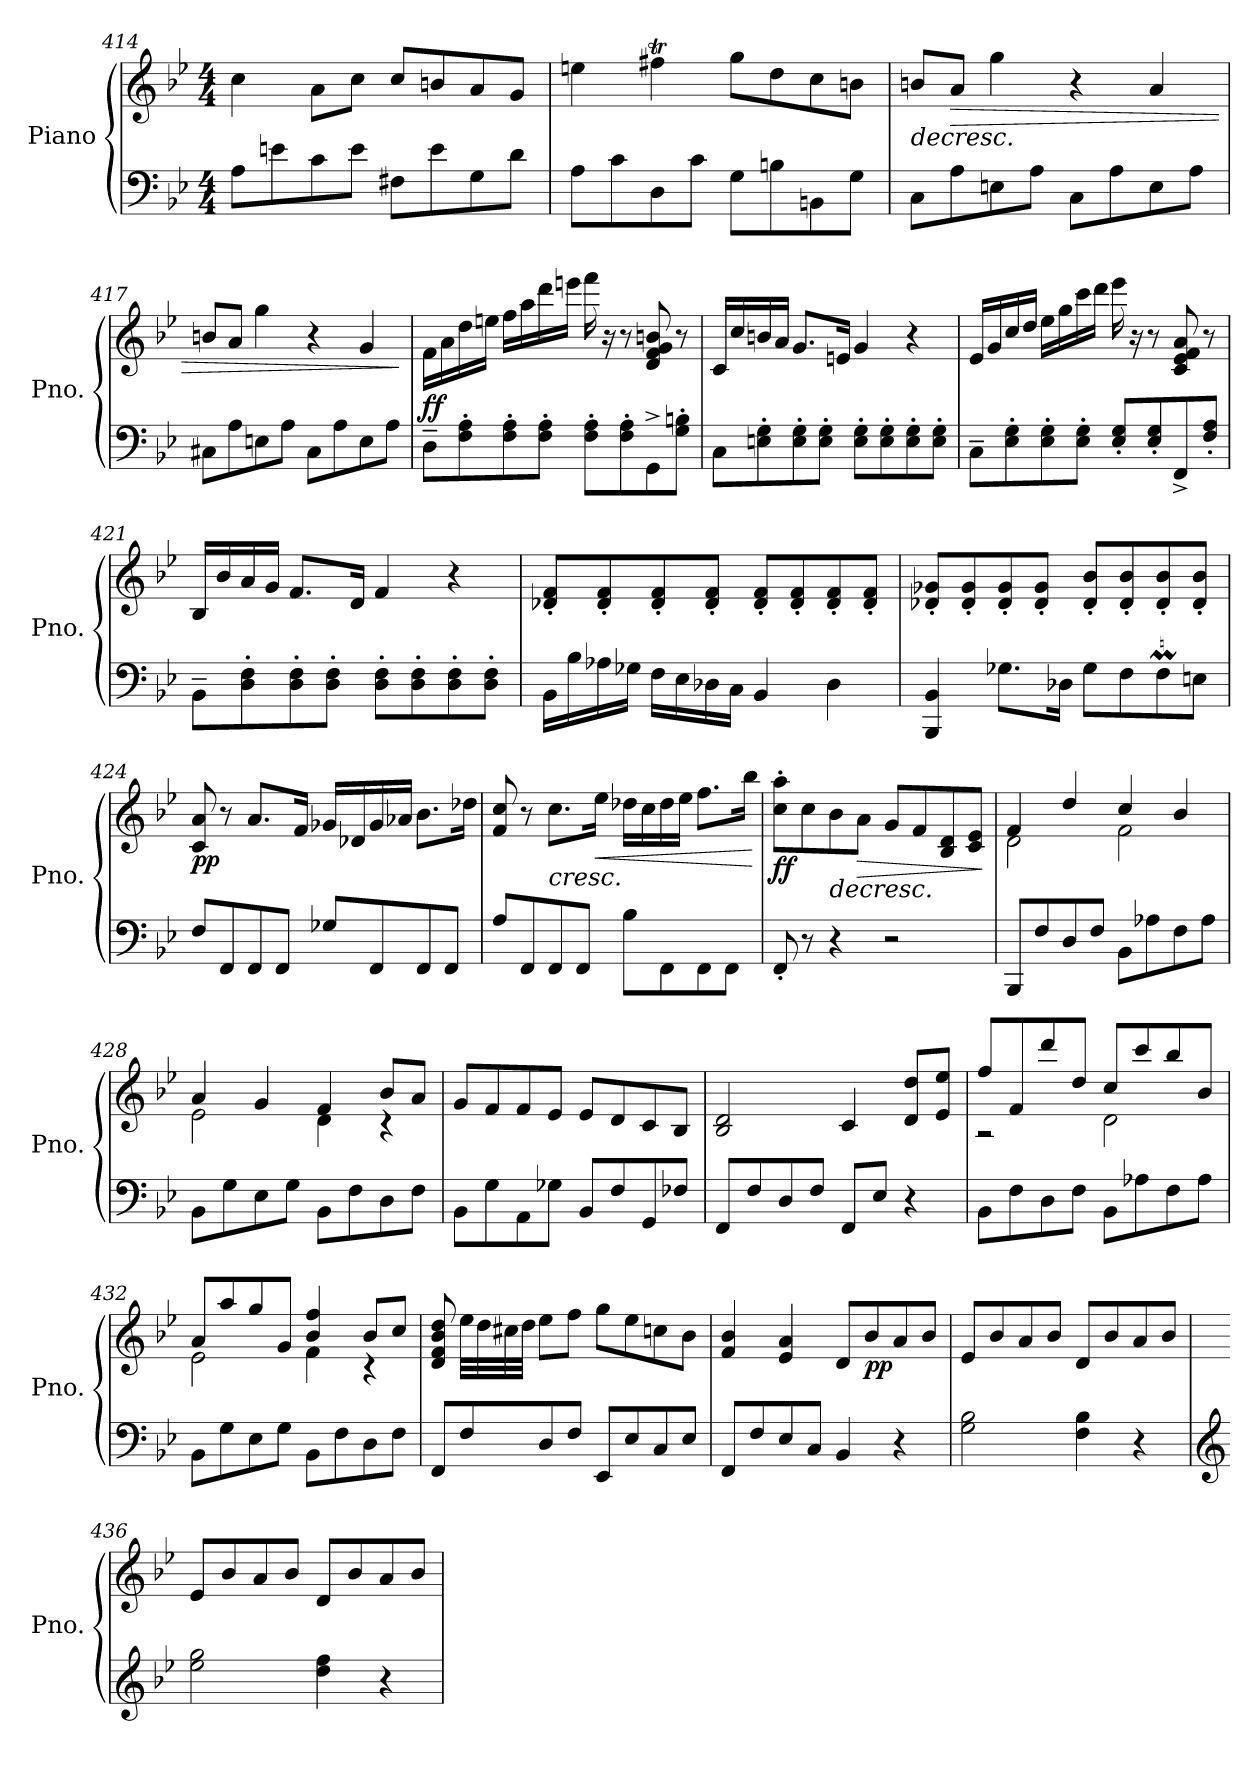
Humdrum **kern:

**kern	**kern	**dynam
*part1	*part1	*part1
*staff2	*staff1	*staff1/2
*I"Piano	*	*
*I'Pno.	*	*
!!LO:LB:g=z
*clefF4	*clefG2	*
*k[b-e-]	*k[b-e-]	*
*M4/4	*M4/4	*
=414	=414	=414
8A\L	4cc\	.
8en\	.	.
8c\	8a\L	.
8e\J	8cc\J	.
8F#X\L	8cc/L	.
8e\	8bn/	.
8G\	8a/	.
8d\J	8g/J	.
=415	=415	=415
8A\L	4een\	.
8c\	.	.
8D\	4ff#Xt\	.
8c\J	.	.
8G\L	8gg\L	.
8Bn\	8dd\	.
8BBn\	8cc\	.
8G\J	8bn\J	.
=416	=416	=416
!	!	!LO:HP:b
8C\L	8bn/L	>
!	!	!LO:HP:b
8A\	8a/J	>
8En\	4gg\	.
8A\J	.	.
8C\L	4r	.
8A\	.	.
8E\	4a/	.
8A\J	.	.
=417	=417	=417
8C#X\L	8bn/L	.
8A\	8a/J	.
8En\	4gg\	.
8A\J	.	.
8C#\L	4r	.
8A\	.	.
8E\	4g/	.
8A\J	.	.
.	.	] ]
=418	=418	=418
!	!	!LO:DY:a=2
!	!	!LO:DY:n=1:a=2
8D~\L	16f\LL	f f
.	16a\	.
8F\' 8A\'	16dd\	.
.	16een\JJ	.
8F\' 8A\'	16ff\LL	.
.	16aa\	.
8F\' 8A\'J	16ddd\	.
.	16eeen\JJ	.
8F\' 8A\'L	16fff\	.
.	16r	.
8F\' 8A\'	8r	.
8GG^\	8d/ 8f/ 8g/ 8bn/	.
8G\' 8Bn\'J	8r	.
!!LO:LB:g=z
=419	=419	=419
8C\L	16c/LL	.
.	16cc/	.
8En\' 8G\'	16bn/	.
.	16a/JJ	.
8E\' 8G\'	8.g/L	.
8E\' 8G\'J	.	.
.	16en/Jk	.
8E\' 8G\'L	4g/	.
8E\' 8G\'	.	.
8E\' 8G\'	4r	.
8E\' 8G\'J	.	.
=420	=420	=420
8C~\L	16e-/LL	.
.	16g/	.
8E-\' 8G\'	16cc/	.
.	16dd/JJ	.
8E-\' 8G\'	16ee-\LL	.
.	16gg\	.
8E-\' 8G\'J	16ccc\	.
.	16ddd\JJ	.
8E-/' 8G/'L	16eee-\	.
.	16r	.
8E-/' 8G/'	8r	.
8FF^/	8c/ 8e-/ 8f/ 8a/	.
8F/' 8A/'J	8r	.
=421	=421	=421
8BB-~\L	16B-/LL	.
.	16b-/	.
8D\' 8F\'	16a/	.
.	16g/JJ	.
8D\' 8F\'	8.f/L	.
8D\' 8F\'J	.	.
.	16d/Jk	.
8D\' 8F\'L	4f/	.
8D\' 8F\'	.	.
8D\' 8F\'	4r	.
8D\' 8F\'J	.	.
=422	=422	=422
16BB-\LL	8d-X/' 8f/'L	.
16B-\	.	.
16A-X\	8d-/' 8f/'	.
16G-X\JJ	.	.
16F\LL	8d-/' 8f/'	.
16E-\	.	.
16D-X\	8d-/' 8f/'J	.
16C\JJ	.	.
4BB-/	8d-/' 8f/'L	.
.	8d-/' 8f/'	.
4D-\	8d-/' 8f/'	.
.	8d-/' 8f/'J	.
!!LO:PB:g=z
=423	=423	=423
4BBB-/ 4BB-/	8d-X/' 8g-X/'L	.
.	8d-/' 8g-/'	.
8.G-X\L	8d-/' 8g-/'	.
.	8d-/' 8g-/'J	.
16D-X\Jk	.	.
8G-\L	8d-/' 8b-/'L	.
8F\	8d-/' 8b-/'	.
8FM\	8d-/' 8b-/'	.
8En\J	8d-/' 8b-/'J	.
=424	=424	=424
!	!	!LO:DY:b
!	!	!LO:DY:n=1:b
8F/L	8c/ 8a/	p p
8FF/	8r	.
8FF/	8.a/L	.
8FF/J	.	.
.	16f/Jk	.
8G-X/L	16g-X/LL	.
.	16d-X/	.
8FF/	16g-/	.
.	16a-X/JJ	.
8FF/	8.b-\L	.
8FF/J	.	.
.	16dd-X\Jk	.
=425	=425	=425
8A/L	8f/ 8cc/	.
8FF/	8r	.
!	!	!LO:HP:b
8FF/	8.cc\L	<
8FF/J	.	.
!	!	!LO:HP:b
.	16ee-\Jk	<
8B-\L	16dd-X\LL	.
.	16cc\	.
8FF\	16dd-\	.
.	16ee-\JJ	.
8FF\	8.ff\L	.
8FF\J	.	.
.	16bb-\Jk	.
.	.	[ [
=426	=426	=426
!	!	!LO:DY:b
!	!	!LO:DY:n=1:b
8FF'/	8cc\' 8aa\'L	f f
8r	8cc\	.
!	!	!LO:HP:b
4r	8b-\	>
!	!	!LO:HP:b
.	8a\J	>
2r	8g/L	.
.	8f/	.
.	8B-/ 8d/	.
.	8c/ 8e-/J	.
.	.	] ]
!!LO:LB:g=z
=427	=427	=427
*	*^	*
!	!	!	!LO:DY:b
!	!	!	!LO:DY:n=1:b
8BBB-/L	4f/	2d\	mp mp
8F/	.	.	.
8D/	4dd/	.	.
8F/J	.	.	.
8BB-\L	4cc/	2f\	.
8A-X\	.	.	.
8F\	4b-/	.	.
8A-\J	.	.	.
=428	=428	=428	=428
8BB-\L	4a/	2e-\	.
8G\	.	.	.
8E-\	4g/	.	.
8G\J	.	.	.
8BB-\L	4f/	4d\	.
8F\	.	.	.
8D\	8b-/L	4r	.
8F\J	8a/J	.	.
*	*v	*v	*
=429	=429	=429
8BB-\L	8g/L	.
8G\	8f/	.
8AA\	8f/	.
8G-X\J	8e-/J	.
8BB-/L	8e-/L	.
8F/	8d/	.
8GG/	8c/	.
8F-X/J	8B-/J	.
=430	=430	=430
8FF/L	2B-/ 2d/	.
8F/	.	.
8D/	.	.
8F/J	.	.
8FF/L	4c/	.
8E-/J	.	.
4r	8d/ 8dd/L	.
.	8e-/ 8ee-/J	.
=431	=431	=431
*	*^	*
8BB-\L	8ff/L	2r	.
8F\	8f/	.	.
8D\	8ddd/	.	.
8F\J	8dd/J	.	.
8BB-\L	8cc/L	2d\	.
8A-X\	8ccc/	.	.
8F\	8bb-/	.	.
8A-\J	8b-/J	.	.
=432	=432	=432	=432
8BB-\L	8a/L	2e-\	.
8G\	8aa/	.	.
8E-\	8gg/	.	.
8G\J	8g/J	.	.
8BB-\L	4b-/ 4ff/	4f\	.
8F\	.	.	.
8D\	8b-/L	4r	.
8F\J	8cc/J	.	.
*	*v	*v	*
!!LO:LB:g=z
=433	=433	=433
8FF/L	8d/ 8f/ 8b-/ 8dd/	.
8F/	32ee-!\LLL	.
.	32dd!\	.
.	32cc#X!\	.
.	32dd!\JJJ	.
8D/	8ee-\L	.
8F/J	8ff\J	.
8EE-/L	8gg\L	.
8E-/	8ee-\	.
8C/	8ccn\	.
8E-/J	8b-\J	.
=434	=434	=434
8FF/L	4f/ 4b-/	.
8F/	.	.
8E-/	4e-/ 4a/	.
8C/J	.	.
4BB-/	8d/L	.
!	!	!LO:DY:b
!	!	!LO:DY:n=1:b
.	8b-/	p p
4r	8a/	.
.	8b-/J	.
=435	=435	=435
2G\ 2B-\	8e-/L	.
.	8b-/	.
.	8a/	.
.	8b-/J	.
4F\ 4B-\	8d/L	.
.	8b-/	.
4r	8a/	.
.	8b-/J	.
=436	=436	=436
*clefG2	*	*
2ee-\ 2gg\	8e-/L	.
.	8b-/	.
.	8a/	.
.	8b-/J	.
4dd\ 4ff\	8d/L	.
.	8b-/	.
4r	8a/	.
.	8b-/J	.
=	=	=
*-	*-	*-
